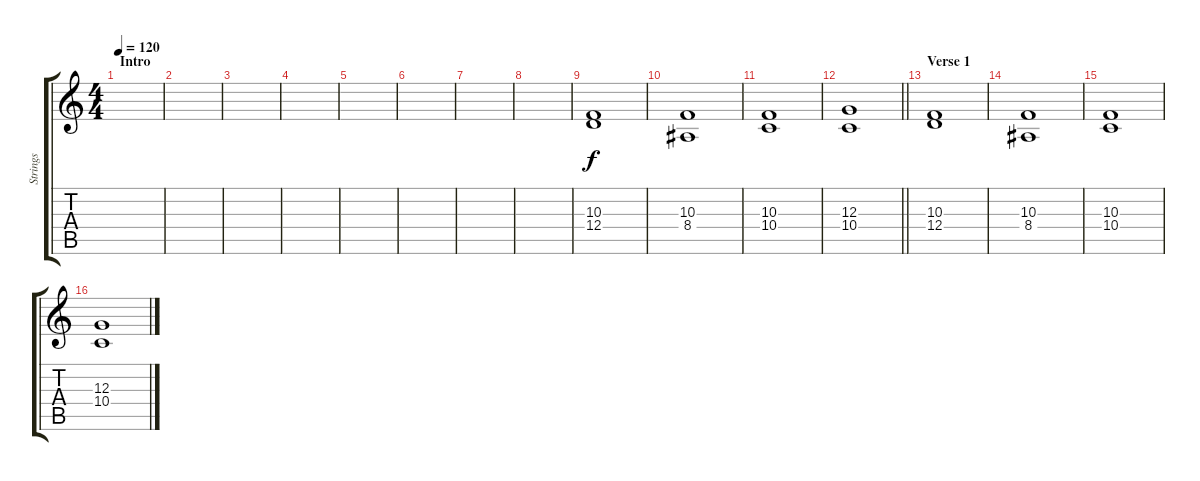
\track ("Strings" "Strings") {instrument pad8sweep}
\staff {score tabs}
\tuning (E4 B3 G3 D3 A2 E2) {hide}
\ts (4 4)
\section ("" "Intro")
\tempo 120
\clef g2
\ks c
|
|
|
|
|
|
|
|
(10.3 12.4).1 |
(10.3 8.4).1 |
(10.3 10.4).1 |
\barLineRight lightlight
(12.3 10.4).1 |
\section ("" "Verse 1")
(10.3 12.4).1 |
(10.3 8.4).1 |
(10.3 10.4).1 |
(12.3 10.4).1
